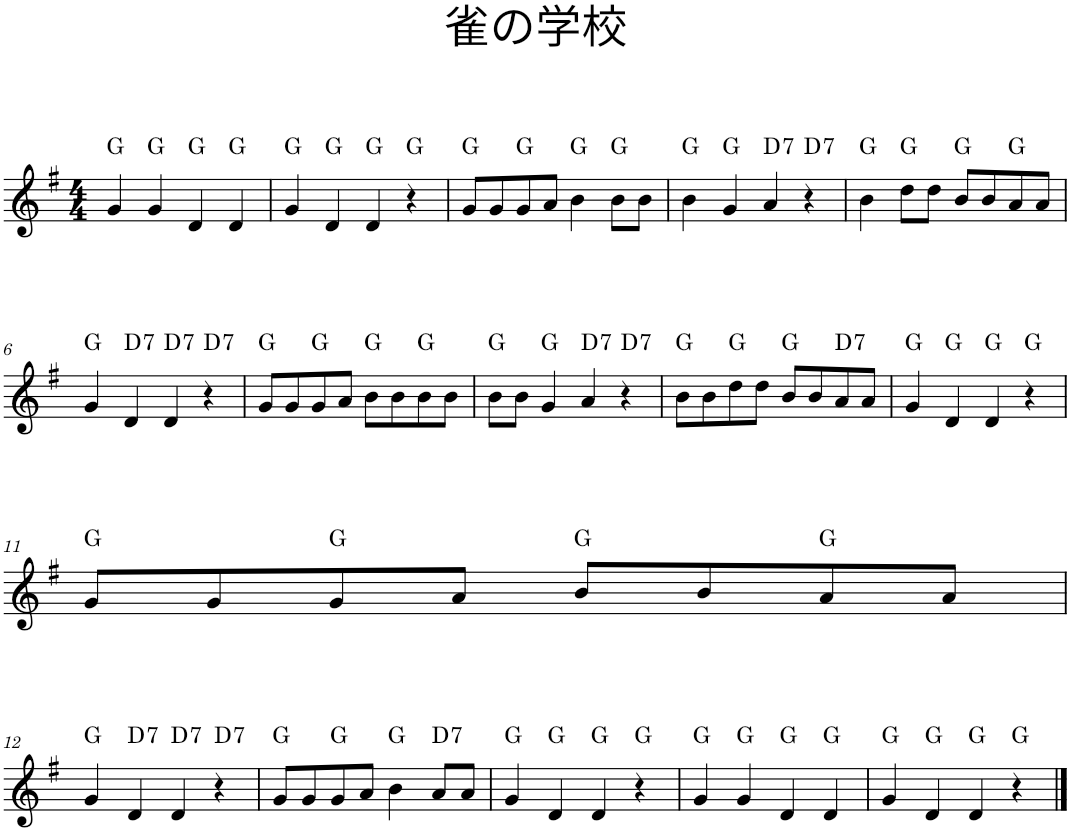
**kern	**harte
*part1	*part1
*staff1	*
*I"Piano	*
*I'Pno.	*
*clefG2	*
*k[f#]	*
*M4/4	*
=1	=1
4g/	G:maj
4g/	G:maj
4d/	G:maj
4d/	G:maj
=2	=2
4g/	G:maj
4d/	G:maj
4d/	G:maj
4r	G:maj
=3	=3
8g/L	G:maj
8g/	.
8g/	G:maj
8a/J	.
4b\	G:maj
8b\L	G:maj
8b\J	.
=4	=4
4b\	G:maj
4g/	G:maj
!	!LO:H:kt=7
4a/	D:7
!	!LO:H:kt=7
4r	D:7
=5	=5
4b\	G:maj
8dd\L	G:maj
8dd\J	.
8b/L	G:maj
8b/	.
8a/	G:maj
8a/J	.
!!LO:LB:g=z
=6	=6
4g/	G:maj
!	!LO:H:kt=7
4d/	D:7
!	!LO:H:kt=7
4d/	D:7
!	!LO:H:kt=7
4r	D:7
=7	=7
8g/L	G:maj
8g/	.
8g/	G:maj
8a/J	.
8b\L	G:maj
8b\	.
8b\	G:maj
8b\J	.
=8	=8
8b\L	G:maj
8b\J	.
4g/	G:maj
!	!LO:H:kt=7
4a/	D:7
!	!LO:H:kt=7
4r	D:7
=9	=9
8b\L	G:maj
8b\	.
8dd\	G:maj
8dd\J	.
8b/L	G:maj
8b/	.
!	!LO:H:kt=7
8a/	D:7
8a/J	.
=10	=10
4g/	G:maj
4d/	G:maj
4d/	G:maj
4r	G:maj
!!LO:LB:g=z
=11	=11
8g/L	G:maj
8g/	.
8g/	G:maj
8a/J	.
8b/L	G:maj
8b/	.
8a/	G:maj
8a/J	.
!!LO:LB:g=z
=12	=12
4g/	G:maj
!	!LO:H:kt=7
4d/	D:7
!	!LO:H:kt=7
4d/	D:7
!	!LO:H:kt=7
4r	D:7
=13	=13
8g/L	G:maj
8g/	.
8g/	G:maj
8a/J	.
4b\	G:maj
!	!LO:H:kt=7
8a/L	D:7
8a/J	.
=14	=14
4g/	G:maj
4d/	G:maj
4d/	G:maj
4r	G:maj
=15	=15
4g/	G:maj
4g/	G:maj
4d/	G:maj
4d/	G:maj
=16	=16
4g/	G:maj
4d/	G:maj
4d/	G:maj
4r	G:maj
==	==
*-	*-
